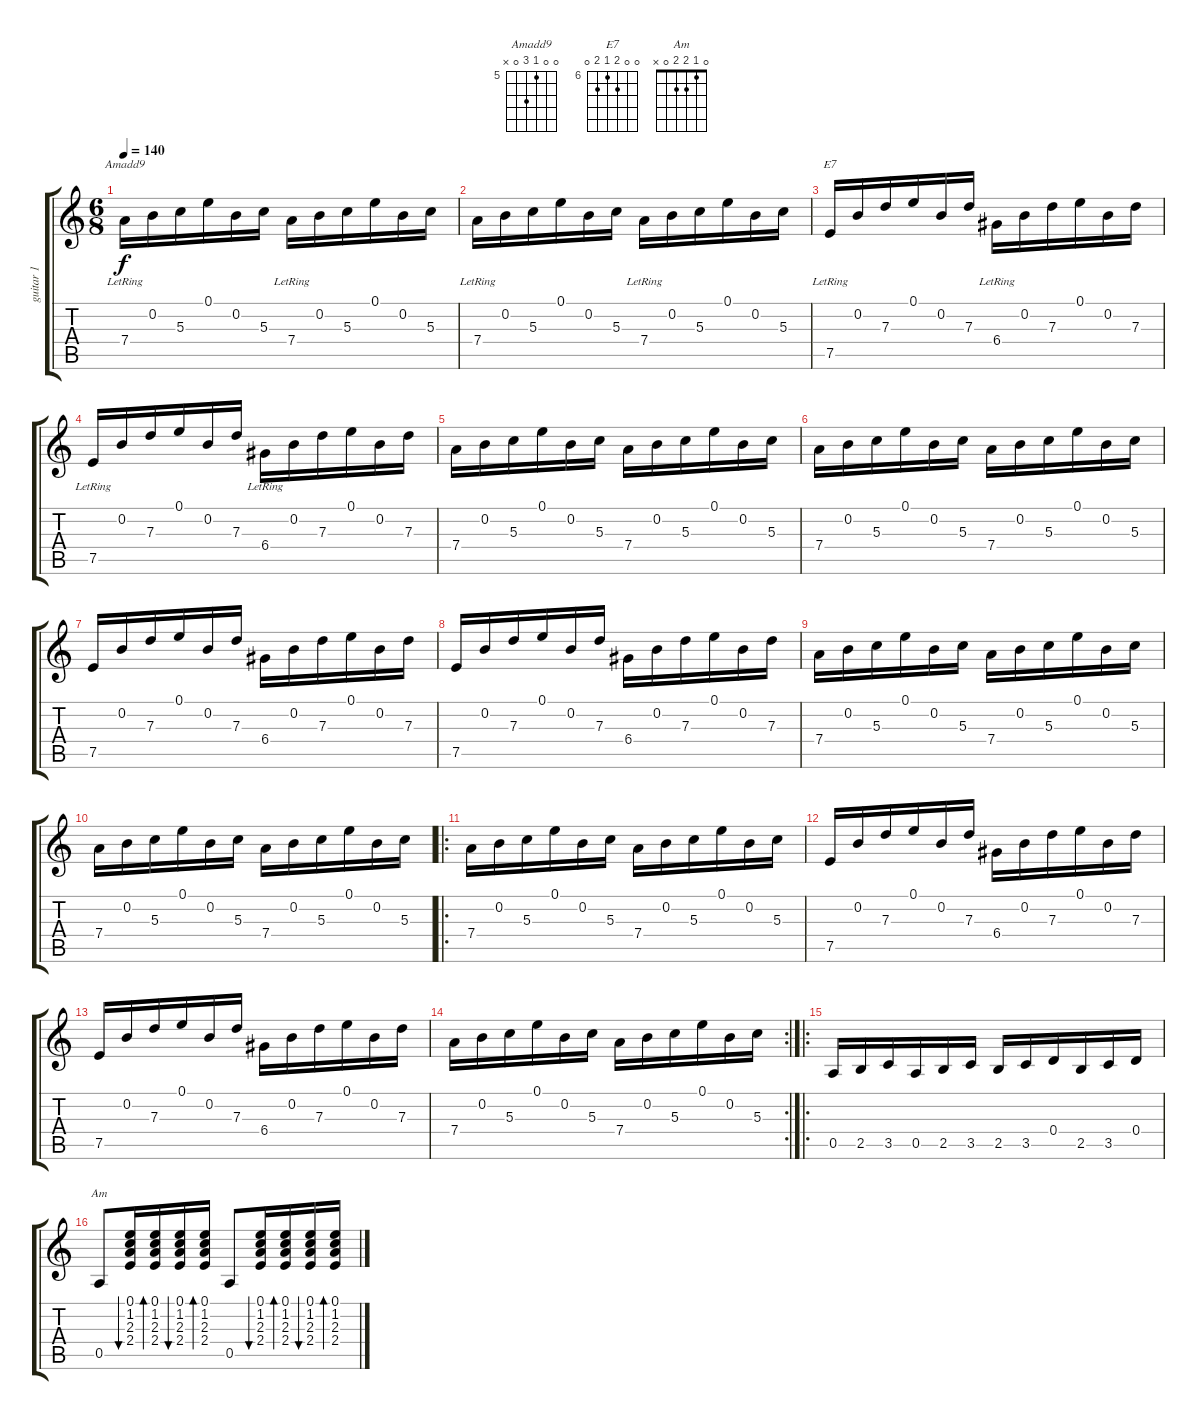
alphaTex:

\track ("guitar 1" "guitar 1") {instrument acousticguitarnylon}
\staff {score tabs}
\tuning (E4 B3 G3 D3 A2 E2) {hide}
\chord ("Amadd9" 0 0 5 7 0 x) {firstfret 5}
\chord ("E7" 0 0 7 6 7 0) {firstfret 6}
\chord ("Am" 0 1 2 2 0 x)
\ts (6 8)
\tempo 140
\clef g2
\ks c
7.4{lr}.16{ch "Amadd9" dy f instrument acousticguitarnylon} 0.2.16 5.3.16 0.1.16 0.2.16 5.3.16 7.4{lr}.16 0.2.16 5.3.16 0.1.16 0.2.16 5.3.16 |
7.4{lr}.16 0.2.16 5.3.16 0.1.16 0.2.16 5.3.16 7.4{lr}.16 0.2.16 5.3.16 0.1.16 0.2.16 5.3.16 |
7.5{lr}.16{ch "E7"} 0.2.16 7.3.16 0.1.16 0.2.16 7.3.16 6.4{lr}.16 0.2.16 7.3.16 0.1.16 0.2.16 7.3.16 |
7.5{lr}.16 0.2.16 7.3.16 0.1.16 0.2.16 7.3.16 6.4{lr}.16 0.2.16 7.3.16 0.1.16 0.2.16 7.3.16 |
7.4.16{volume 10 balance 6} 0.2.16 5.3.16 0.1.16 0.2.16 5.3.16 7.4.16 0.2.16 5.3.16 0.1.16 0.2.16 5.3.16 |
7.4.16 0.2.16 5.3.16 0.1.16 0.2.16 5.3.16 7.4.16 0.2.16 5.3.16 0.1.16 0.2.16 5.3.16 |
7.5.16 0.2.16 7.3.16 0.1.16 0.2.16 7.3.16 6.4.16 0.2.16 7.3.16 0.1.16 0.2.16 7.3.16 |
7.5.16 0.2.16 7.3.16 0.1.16 0.2.16 7.3.16 6.4.16 0.2.16 7.3.16 0.1.16 0.2.16 7.3.16 |
7.4.16 0.2.16 5.3.16 0.1.16 0.2.16 5.3.16 7.4.16 0.2.16 5.3.16 0.1.16 0.2.16 5.3.16 |
7.4.16 0.2.16 5.3.16 0.1.16 0.2.16 5.3.16 7.4.16 0.2.16 5.3.16 0.1.16 0.2.16 5.3.16 |
\ro
7.4.16 0.2.16 5.3.16 0.1.16 0.2.16 5.3.16 7.4.16 0.2.16 5.3.16 0.1.16 0.2.16 5.3.16 |
7.5.16 0.2.16 7.3.16 0.1.16 0.2.16 7.3.16 6.4.16 0.2.16 7.3.16 0.1.16 0.2.16 7.3.16 |
7.5.16 0.2.16 7.3.16 0.1.16 0.2.16 7.3.16 6.4.16 0.2.16 7.3.16 0.1.16 0.2.16 7.3.16 |
\rc 2
7.4.16 0.2.16 5.3.16 0.1.16 0.2.16 5.3.16 7.4.16 0.2.16 5.3.16 0.1.16 0.2.16 5.3.16 |
\ro
0.5.16{volume 16 balance 8} 2.5.16 3.5.16 0.5.16 2.5.16 3.5.16 2.5.16 3.5.16 0.4.16 2.5.16 3.5.16 0.4.16 |
0.5.8{ch "Am" volume 10} (0.1 1.2 2.3 2.4).16{bu 60} (0.1 1.2 2.3 2.4).16{bd 60} (0.1 1.2 2.3 2.4).16{bu 60} (0.1 1.2 2.3 2.4).16{bd 60} 0.5.8 (0.1 1.2 2.3 2.4).16{bu 60} (0.1 1.2 2.3 2.4).16{bd 60} (0.1 1.2 2.3 2.4).16{bu 60} (0.1 1.2 2.3 2.4).16{bd 60}
